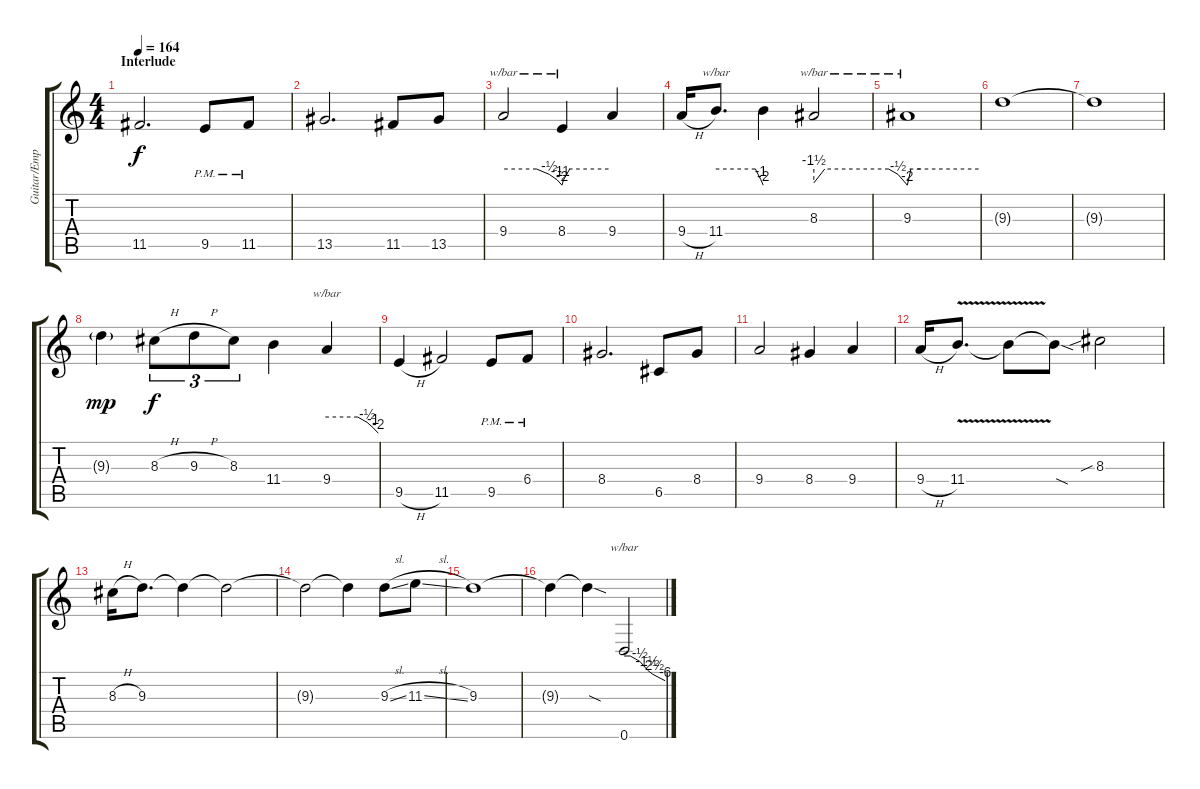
\track ("Guitar/Emppu" "Guitar/Emp") {instrument distortionguitar}
\staff {score tabs}
\tuning (D4 A3 F3 C3 G2 D2) {hide}
\ts (4 4)
\section ("" "Interlude")
\tempo 164
\clef g2
\ks c
11.5.2{d dy f} 9.5{pm}.8 11.5{pm}.8 |
13.5.2{d} 11.5.8 13.5.8 |
9.4.2{tbe (custom default 0 0 34 0 47 -2 55 -4 60 -8)} 8.4.4{tbe (custom default 0 -8 2 -4 10 0 60 0)} 9.4.4 |
9.4{h}.16 11.4.8{d tbe (custom default 0 0 50 0 57 -4 60 -8)} 11.4{t}.4 8.3.2{tbe (custom default 0 -6 7 0 48 0 54 -2 60 -8)} |
9.3.1{tbe (custom default 0 -8 3 0 11 0 60 0)} |
9.3{t}.1 |
9.3{t}.1 |
9.3{g}.4{dy mp} 8.3{h}.8{tu (3 2) dy f} 9.3{h}.8{tu (3 2)} 8.3.8{tu (3 2)} 11.4.4 9.4.4{tbe (custom default 0 0 36 0 47 -2 54 -4 60 -8)} |
9.5{h}.4 11.5.2 9.5{pm}.8 6.4{pm}.8 |
8.4.2{d} 6.5.8 8.4.8 |
9.4.2 8.4.4 9.4.4 |
9.4{h}.16 11.4{v}.8{d} 11.4{t}.8 11.4{sod t}.8 8.3{sib}.2 |
8.3{h}.16 9.3.8{d} 9.3{t}.4 9.3{t}.2 |
9.3{t}.2 9.3{t}.4 9.3{sl}.8 11.3{sl}.8 |
9.3.1 |
9.3{t}.4 9.3{sod t}.4 0.6.2{tbe (custom default 0 0 9 0 23 -2 34 -6 41 -10 60 -24)}
